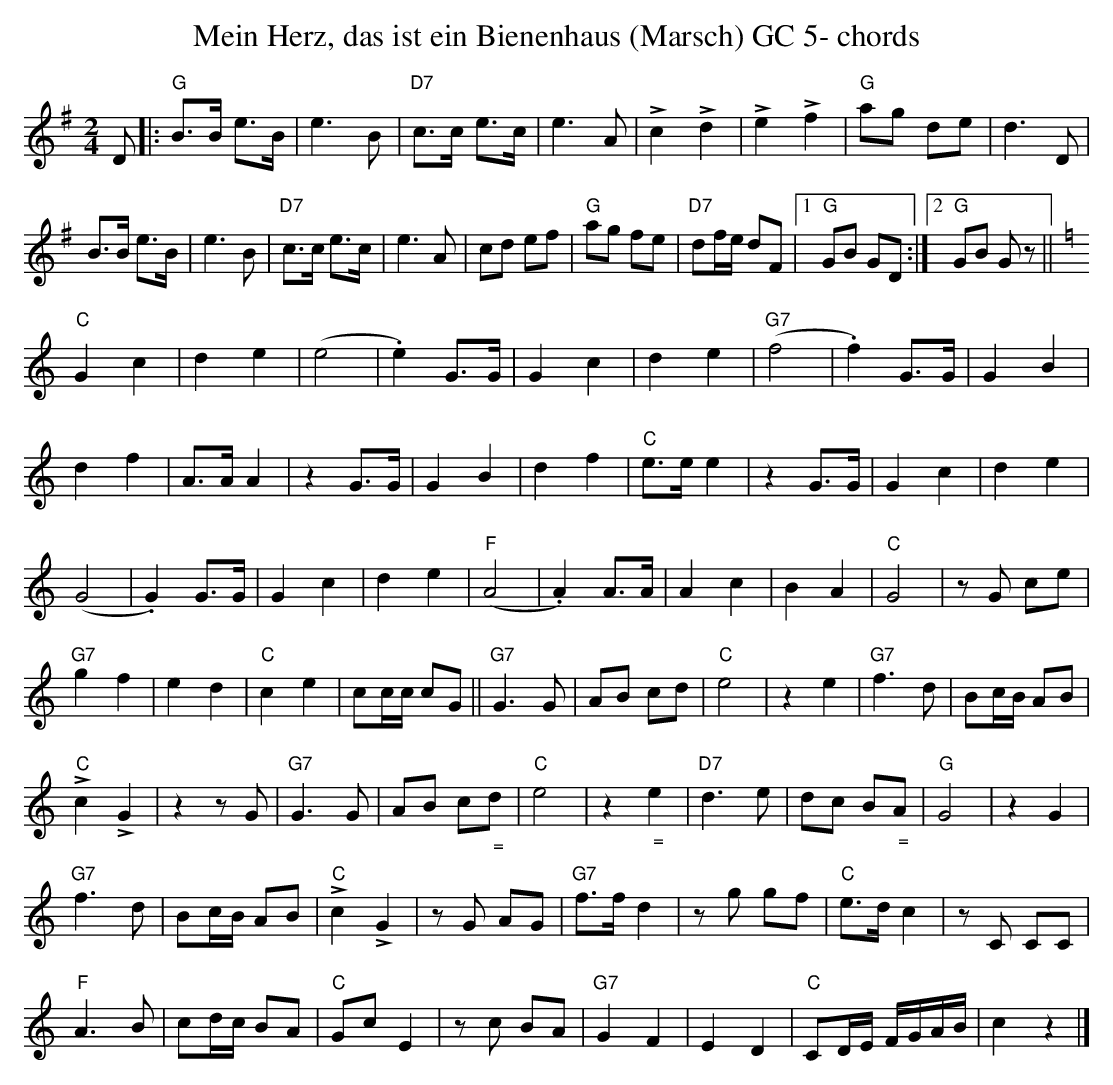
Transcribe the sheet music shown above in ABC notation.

X:1
T:Mein Herz, das ist ein Bienenhaus (Marsch) GC 5- chords
M:2/4
L:1/8
K:Gmaj%%MIDI gchordon
D |: "G"B>B e>B | e3B | "D7"c>c e>c | e3A | !>!c2!>!d2 | !>!e2!>!f2 | "G"ag de | d3D |
B>B e>B | e3B | "D7"c>c e>c | e3A | cd ef | "G"ag fe | "D7"df/2e/2 dF |1 "G"GB GD :|2 "G"GB Gz || [K:Cmaj] [L:1/4]
"C"Gc | de | (e2 | .e) G/2>G/2 | Gc | de | "G7"(f2 | .f) G/2>G/2 | GB |
df | A/2>A/2A | zG/2>G/2 | GB | df | "C"e/2>e/2e | zG/2>G/2 | Gc | de |
(G2 | .G) G/2>G/2 | Gc | de | "F"(A2 | .A) A/2>A/2 | Ac | BA | "C"G2 | z/2G/2 c/2e/2 |
"G7"gf | ed | "C"ce | c/2c/4c/4 c/2G/2 || "G7"G>G | A/2B/2 c/2d/2 | "C"e2 | ze | "G7"f>d | B/2c/4B/4 A/2B/2 |
"C"!>!c!>!G | zz/2G/2 | "G7"G>G | A/2B/2 c/2"_ ="d/2 | "C"e2 | z"_ ="e | "D7"d>e | d/2c/2 B/2"_ ="A/2 | "G"G2 | zG |
"G7"f>d | B/2c/4B/4 A/2B/2 | "C"!>!c!>!G | z/2G/2 A/2G/2 | "G7"f/2>f/2 d | z/2g/2 g/2f/2 | "C"e/2>d/2 c | z/2C/2 C/2C/2 |
"F"A>B | c/2d/4c/4 B/2A/2 | "C"G/2c/2E | z/2c/2 B/2A/2 | "G7"GF | ED | "C"C/2D/4E/4 F/4G/4A/4B/4 | cz |]
